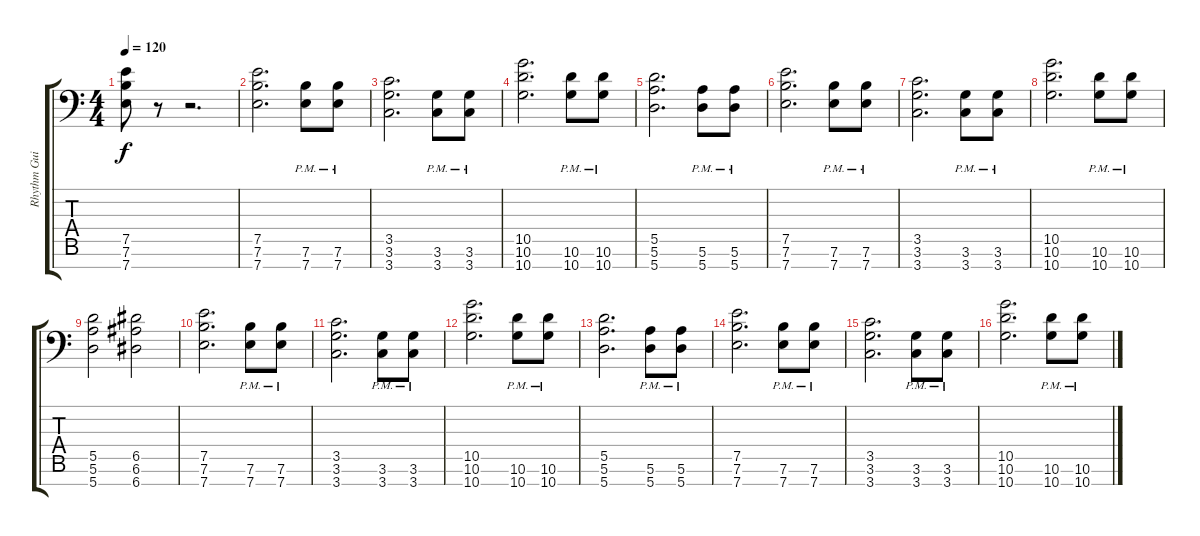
\track ("Rhythm Guitar" "Rhythm Gui") {instrument distortionguitar}
\staff {score tabs}
\tuning (E4 B3 G3 D3 A2 E2 A1) {hide}
\ts (4 4)
\tempo 120
\clef f4
\ks c
(7.5 7.6 7.7).8{dy f} r.8 r.2{d} |
(7.5 7.6 7.7).2{d} (7.6{pm} 7.7{pm}).8 (7.6{pm} 7.7{pm}).8 |
(3.5 3.6 3.7).2{d} (3.6{pm} 3.7{pm}).8 (3.6{pm} 3.7{pm}).8 |
(10.5 10.6 10.7).2{d} (10.6{pm} 10.7{pm}).8 (10.6{pm} 10.7{pm}).8 |
(5.5 5.6 5.7).2{d} (5.6{pm} 5.7{pm}).8 (5.6{pm} 5.7{pm}).8 |
(7.5 7.6 7.7).2{d} (7.6{pm} 7.7{pm}).8 (7.6{pm} 7.7{pm}).8 |
(3.5 3.6 3.7).2{d} (3.6{pm} 3.7{pm}).8 (3.6{pm} 3.7{pm}).8 |
(10.5 10.6 10.7).2{d} (10.6{pm} 10.7{pm}).8 (10.6{pm} 10.7{pm}).8 |
(5.5 5.6 5.7).2 (6.5 6.6 6.7).2 |
(7.5 7.6 7.7).2{d} (7.6{pm} 7.7{pm}).8 (7.6{pm} 7.7{pm}).8 |
(3.5 3.6 3.7).2{d} (3.6{pm} 3.7{pm}).8 (3.6{pm} 3.7{pm}).8 |
(10.5 10.6 10.7).2{d} (10.6{pm} 10.7{pm}).8 (10.6{pm} 10.7{pm}).8 |
(5.5 5.6 5.7).2{d} (5.6{pm} 5.7{pm}).8 (5.6{pm} 5.7{pm}).8 |
(7.5 7.6 7.7).2{d} (7.6{pm} 7.7{pm}).8 (7.6{pm} 7.7{pm}).8 |
(3.5 3.6 3.7).2{d} (3.6{pm} 3.7{pm}).8 (3.6{pm} 3.7{pm}).8 |
(10.5 10.6 10.7).2{d} (10.6{pm} 10.7{pm}).8 (10.6{pm} 10.7{pm}).8
